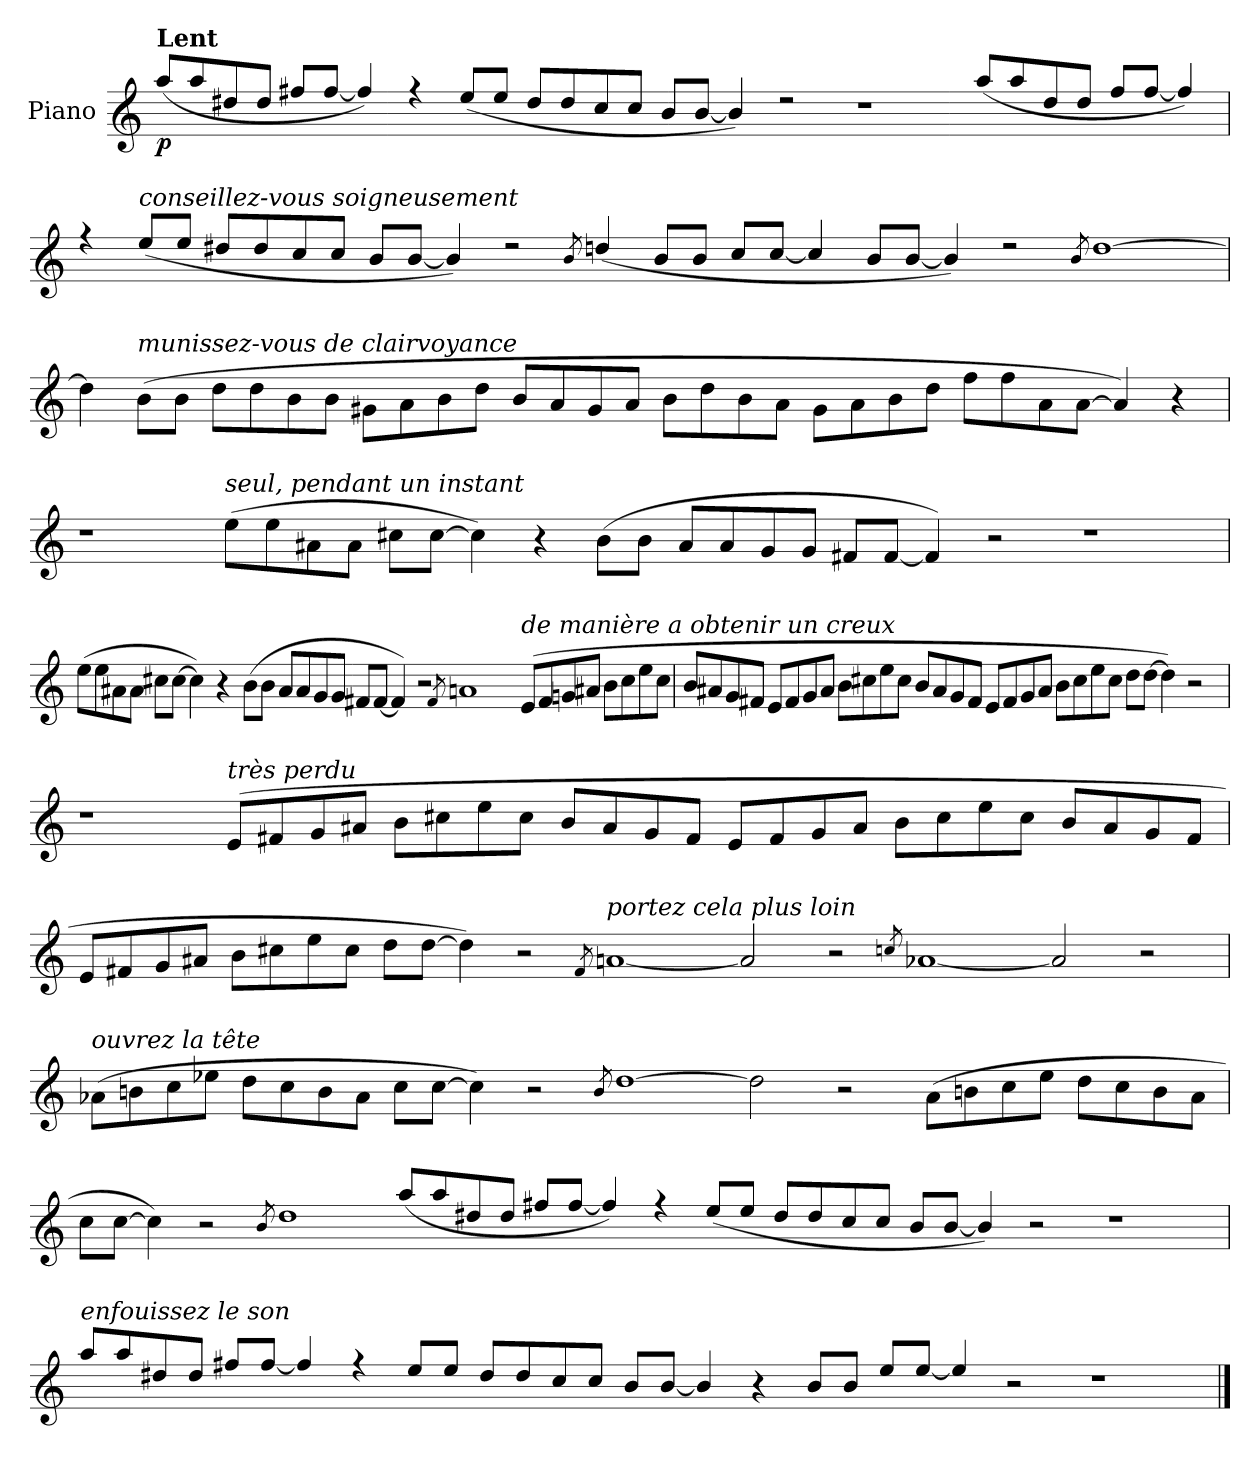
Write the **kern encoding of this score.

**kern	**dynam
*part1	*part1
*staff1	*staff1
*I"Piano	*
*I'Pno	*
*clefG2	*
*k[]	*
=	=
!LO:TX:a:B:t=Lent	!
!	!LO:DY:b
(>8aa/L	p
8aa/	.
8dd#X/	.
8dd#/J	.
8ff#X/L	.
[8ff#/J	.
4ff#/])	.
4rff	.
(>8ee/L	.
8ee/J	.
8dd#/L	.
8dd#/	.
8cc/	.
8cc/J	.
8b/L	.
[8b/J	.
4b/])	.
2rdd	.
1rdd	.
(>8aa/L	.
8aa/	.
8dd#/	.
8dd#/J	.
8ff#/L	.
[8ff#/J	.
4ff#/])	.
!!LO:LB:g=z
=	=
4rff	.
!LO:TX:a:i:t=conseillez-vous soigneusement	!
(>8ee/L	.
8ee/J	.
8dd#X/L	.
8dd#/	.
8cc/	.
8cc/J	.
8b/L	.
[8b/J	.
4b/])	.
2rdd	.
8qb/	.
(>4ddn/	.
8b/L	.
8b/J	.
8cc/L	.
[8cc/J	.
4cc/]	.
8b/L	.
[8b/J	.
4b/])	.
2rdd	.
8qb/	.
[1dd	.
!!LO:LB:g=z
=	=
4dd\]	.
!LO:TX:a:i:t=munissez-vous de clairvoyance	!
(8b\L	.
8b\J	.
8dd\L	.
8dd\	.
8b\	.
8b\J	.
8g#X\L	.
8a\	.
8b\	.
8dd\J	.
8b/L	.
8a/	.
8g#/	.
8a/J	.
8b\L	.
8dd\	.
8b\	.
8a\J	.
8g#\L	.
8a\	.
8b\	.
8dd\J	.
8ff\L	.
8ff\	.
8a\	.
[8a\J	.
4a/])	.
4r	.
!!LO:LB:g=z
=	=
1r	.
!LO:TX:a:i:t=seul, pendant un instant	!
(8ee\L	.
8ee\	.
8a#X\	.
8a#\J	.
8cc#X\L	.
[8cc#\J	.
4cc#\])	.
4r	.
(8b\L	.
8b\J	.
8a#/L	.
8a#/	.
8g/	.
8g/J	.
8f#X/L	.
[8f#/J	.
4f#/])	.
2r	.
1r	.
!!LO:LB:g=z
=	=
(8ee\L	.
8ee\	.
8a#X\	.
8a#\J	.
8cc#X\L	.
[8cc#\J	.
4cc#\])	.
4r	.
(8b\L	.
8b\J	.
8a#/L	.
8a#/	.
8g/	.
8g/J	.
8f#X/L	.
[8f#/J	.
4f#/])	.
2r	.
8qf#/	.
1an	.
!LO:TX:a:i:t=de manière a obtenir un creux	!
(8e/L	.
8f#/	.
8gn/	.
8a#X/J	.
8b\L	.
8cc#\	.
8ee\	.
8cc#\J	.
!!LO:PB:g=z
=	=
8b/L	.
8a#X/	.
8g/	.
8f#X/J	.
8e/L	.
8f#/	.
8g/	.
8a#/J	.
8b\L	.
8cc#X\	.
8ee\	.
8cc#\J	.
8b/L	.
8a#/	.
8g/	.
8f#/J	.
8e/L	.
8f#/	.
8g/	.
8a#/J	.
8b\L	.
8cc#\	.
8ee\	.
8cc#\J	.
8dd\L	.
[8dd\J	.
4dd\])	.
2r	.
!!LO:LB:g=z
=	=
1r	.
!LO:TX:a:i:t=très perdu	!
(8e/L	.
8f#X/	.
8g/	.
8a#X/J	.
8b\L	.
8cc#X\	.
8ee\	.
8cc#\J	.
8b/L	.
8a#/	.
8g/	.
8f#/J	.
8e/L	.
8f#/	.
8g/	.
8a#/J	.
8b\L	.
8cc#\	.
8ee\	.
8cc#\J	.
8b/L	.
8a#/	.
8g/	.
8f#/J	.
!!LO:LB:g=z
=	=
8e/L	.
8f#X/	.
8g/	.
8a#X/J	.
8b\L	.
8cc#X\	.
8ee\	.
8cc#\J	.
8dd\L	.
[8dd\J	.
4dd\])	.
2r	.
8qf#/	.
!LO:TX:a:i:t=portez cela plus loin	!
[1an	.
2a/]	.
2r	.
8qccn/	.
[1a-X	.
2a-/]	.
2r	.
!!LO:LB:g=z
=	=
!LO:TX:a:i:t=ouvrez la tête	!
(8a-X\L	.
8bn\	.
8cc\	.
8ee-X\J	.
8dd\L	.
8cc\	.
8b\	.
8a-\J	.
8cc\L	.
[8cc\J	.
4cc\])	.
2r	.
8qb/	.
[1dd	.
2dd\]	.
2r	.
(8a-\L	.
8bn\	.
8cc\	.
8ee-\J	.
8dd\L	.
8cc\	.
8b\	.
8a-\J	.
!!LO:LB:g=z
=	=
8cc\L	.
[8cc\J	.
4cc\])	.
2r	.
8qb/	.
1dd	.
(>8aa/L	.
8aa/	.
8dd#X/	.
8dd#/J	.
8ff#X/L	.
[8ff#/J	.
4ff#/])	.
4rff	.
(>8ee/L	.
8ee/J	.
8dd#/L	.
8dd#/	.
8cc/	.
8cc/J	.
8b/L	.
[8b/J	.
4b/])	.
2r	.
1r	.
!!LO:LB:g=z
=	=
!LO:TX:a:i:t=enfouissez le son	!
8aa/L	.
8aa/	.
8dd#X/	.
8dd#/J	.
8ff#X/L	.
[8ff#/J	.
4ff#/]	.
4rff	.
8ee/L	.
8ee/J	.
8dd#/L	.
8dd#/	.
8cc/	.
8cc/J	.
8b/L	.
[8b/J	.
4b/]	.
4r	.
8b/L	.
8b/J	.
8ee/L	.
[8ee/J	.
4ee/]	.
2r	.
1r	.
==	==
*-	*-
